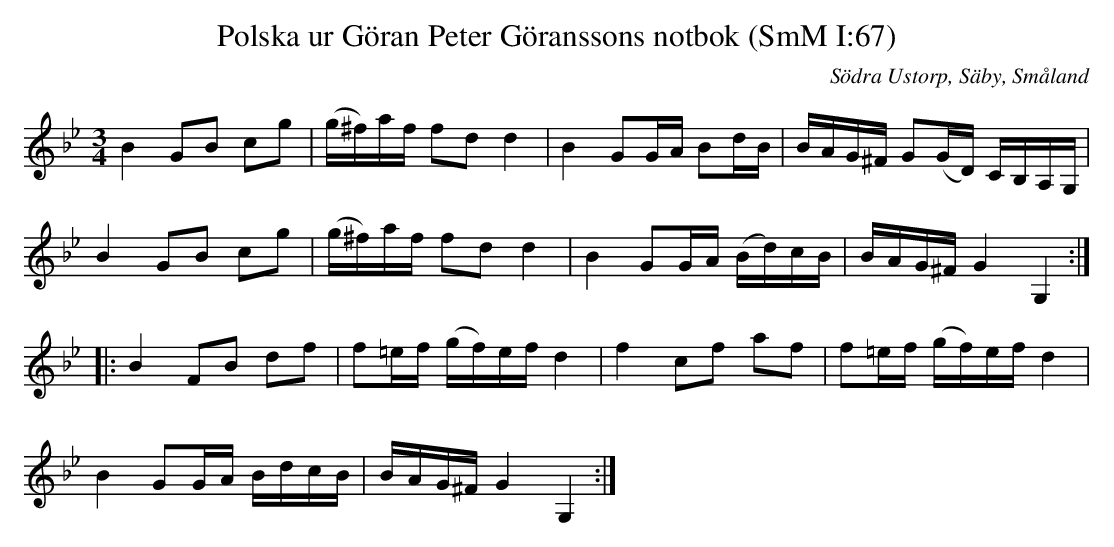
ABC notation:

X:1
T:Polska ur Göran Peter Göranssons notbok (SmM I:67)
O:Södra Ustorp, Säby, Småland
M:3/4
L:1/8
K:Gm
B2 GB cg|(g/^f/)a/f/ fd d2|B2 GG/A/ Bd/B/|B/A/G/^F/ G(G/D/) C/B,/A,/G,/|
B2 GB cg|(g/^f/)a/f/ fd d2|B2 GG/A/ (B/d/)c/B/|B/A/G/^F/ G2 G,2:|
|:B2 FB df|f=e/f/ (g/f/)e/f/ d2|f2 cf af|f=e/f/ (g/f/)e/f/ d2|
B2 GG/A/ B/d/c/B/|B/A/G/^F/ G2 G,2:|
